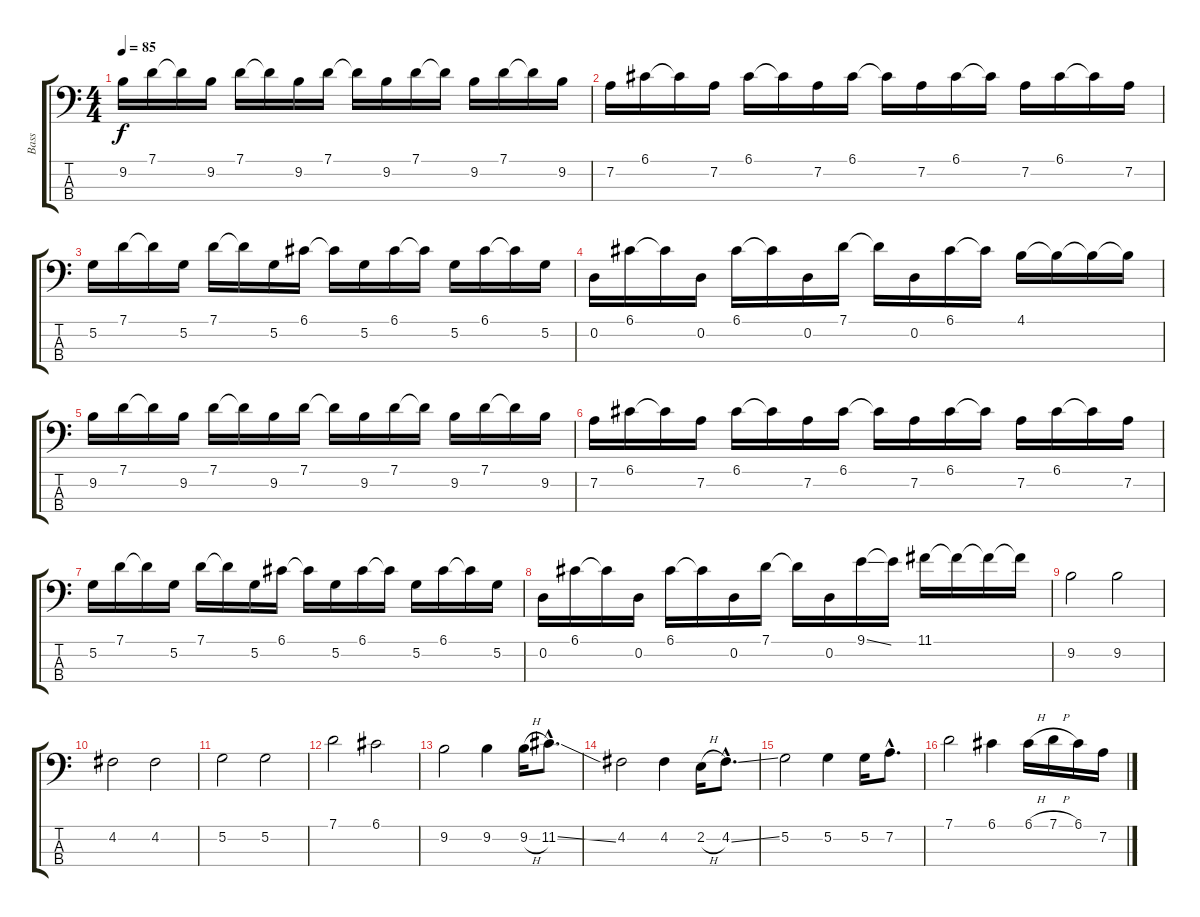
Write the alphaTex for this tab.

\track ("Bass" "Bass") {instrument electricbasspick}
\staff {score tabs}
\tuning (G2 D2 A1 D1) {hide}
\ts (4 4)
\tempo 85
\clef f4
\ks c
9.2.16{dy f instrument electricbasspick} 7.1.16 7.1{t}.16 9.2.16 7.1.16 7.1{t}.16 9.2.16 7.1.16 7.1{t}.16 9.2.16 7.1.16 7.1{t}.16 9.2.16 7.1.16 7.1{t}.16 9.2.16 |
7.2.16 6.1.16 6.1{t}.16 7.2.16 6.1.16 6.1{t}.16 7.2.16 6.1.16 6.1{t}.16 7.2.16 6.1.16 6.1{t}.16 7.2.16 6.1.16 6.1{t}.16 7.2.16 |
5.2.16 7.1.16 7.1{t}.16 5.2.16 7.1.16 7.1{t}.16 5.2.16 6.1.16 6.1{t}.16 5.2.16 6.1.16 6.1{t}.16 5.2.16 6.1.16 6.1{t}.16 5.2.16 |
0.2.16 6.1.16 6.1{t}.16 0.2.16 6.1.16 6.1{t}.16 0.2.16 7.1.16 7.1{t}.16 0.2.16 6.1.16 6.1{t}.16 4.1.16 4.1{t}.16 4.1{t}.16 4.1{t}.16 |
9.2.16 7.1.16 7.1{t}.16 9.2.16 7.1.16 7.1{t}.16 9.2.16 7.1.16 7.1{t}.16 9.2.16 7.1.16 7.1{t}.16 9.2.16 7.1.16 7.1{t}.16 9.2.16 |
7.2.16 6.1.16 6.1{t}.16 7.2.16 6.1.16 6.1{t}.16 7.2.16 6.1.16 6.1{t}.16 7.2.16 6.1.16 6.1{t}.16 7.2.16 6.1.16 6.1{t}.16 7.2.16 |
5.2.16 7.1.16 7.1{t}.16 5.2.16 7.1.16 7.1{t}.16 5.2.16 6.1.16 6.1{t}.16 5.2.16 6.1.16 6.1{t}.16 5.2.16 6.1.16 6.1{t}.16 5.2.16 |
0.2.16 6.1.16 6.1{t}.16 0.2.16 6.1.16 6.1{t}.16 0.2.16 7.1.16 7.1{t}.16 0.2.16 9.1{ss}.16 9.1{t}.16 11.1.16 11.1{t}.16 11.1{t}.16 11.1{t}.16 |
9.2.2 9.2.2 |
4.2.2 4.2.2 |
5.2.2 5.2.2 |
7.1.2 6.1.2 |
9.2.2 9.2.4 9.2{h}.16 11.2{ss hac}.8{d} |
4.2.2 4.2.4 2.2{h}.16 4.2{ss hac}.8{d} |
5.2.2 5.2.4 5.2.16 7.2{hac}.8{d} |
7.1.2 6.1.4 6.1{h}.16 7.1{h}.16 6.1.16 7.2.16
